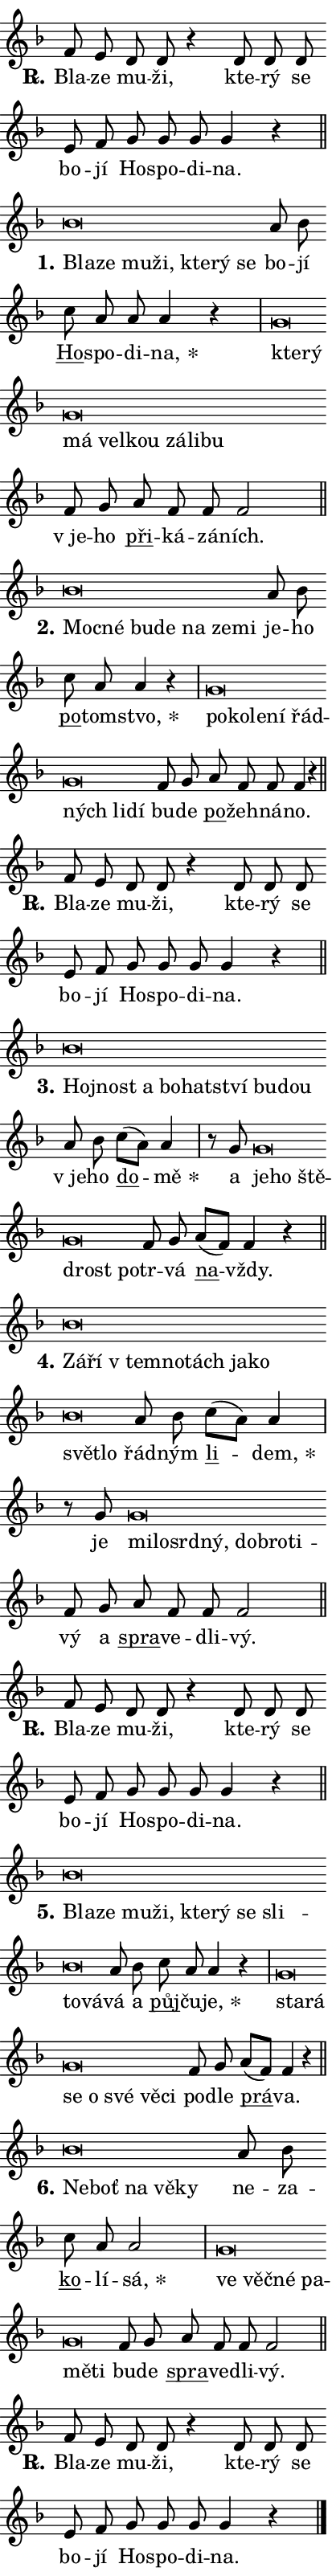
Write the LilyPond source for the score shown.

\version "2.24.0"
\header { tagline = "" }
\paper {
  indent = 0\cm
  top-margin = 0\cm
  right-margin = 0.13\cm % to fit lyric hyphens
  bottom-margin = 0\cm
  left-margin = 0\cm
  paper-width = 7\cm
  page-breaking = #ly:one-page-breaking
  system-system-spacing.basic-distance = #11
  score-system-spacing.basic-distance = #11
  ragged-last = ##f
}


%% Author: Thomas Morley
%% https://lists.gnu.org/archive/html/lilypond-user/2020-05/msg00002.html
#(define (line-position grob)
"Returns position of @var[grob} in current system:
   @code{'start}, if at first time-step
   @code{'end}, if at last time-step
   @code{'middle} otherwise
"
  (let* ((col (ly:item-get-column grob))
         (ln (ly:grob-object col 'left-neighbor))
         (rn (ly:grob-object col 'right-neighbor))
         (col-to-check-left (if (ly:grob? ln) ln col))
         (col-to-check-right (if (ly:grob? rn) rn col))
         (break-dir-left
           (and
             (ly:grob-property col-to-check-left 'non-musical #f)
             (ly:item-break-dir col-to-check-left)))
         (break-dir-right
           (and
             (ly:grob-property col-to-check-right 'non-musical #f)
             (ly:item-break-dir col-to-check-right))))
        (cond ((eqv? 1 break-dir-left) 'start)
              ((eqv? -1 break-dir-right) 'end)
              (else 'middle))))

#(define (tranparent-at-line-position vctor)
  (lambda (grob)
  "Relying on @code{line-position} select the relevant enry from @var{vctor}.
Used to determine transparency,"
    (case (line-position grob)
      ((end) (not (vector-ref vctor 0)))
      ((middle) (not (vector-ref vctor 1)))
      ((start) (not (vector-ref vctor 2))))))

noteHeadBreakVisibility =
#(define-music-function (break-visibility)(vector?)
"Makes @code{NoteHead}s transparent relying on @var{break-visibility}"
#{
  \override NoteHead.transparent =
    #(tranparent-at-line-position break-visibility)
#})

#(define delete-ledgers-for-transparent-note-heads
  (lambda (grob)
    "Reads whether a @code{NoteHead} is transparent.
If so this @code{NoteHead} is removed from @code{'note-heads} from
@var{grob}, which is supposed to be @code{LedgerLineSpanner}.
As a result ledgers are not printed for this @code{NoteHead}"
    (let* ((nhds-array (ly:grob-object grob 'note-heads))
           (nhds-list
             (if (ly:grob-array? nhds-array)
                 (ly:grob-array->list nhds-array)
                 '()))
           ;; Relies on the transparent-property being done before
           ;; Staff.LedgerLineSpanner.after-line-breaking is executed.
           ;; This is fragile ...
           (to-keep
             (remove
               (lambda (nhd)
                 (ly:grob-property nhd 'transparent #f))
               nhds-list)))
      ;; TODO find a better method to iterate over grob-arrays, similiar
      ;; to filter/remove etc for lists
      ;; For now rebuilt from scratch
      (set! (ly:grob-object grob 'note-heads)  '())
      (for-each
        (lambda (nhd)
          (ly:pointer-group-interface::add-grob grob 'note-heads nhd))
        to-keep))))

squashNotes = {
  \override NoteHead.X-extent = #'(-0.2 . 0.2)
  \override NoteHead.Y-extent = #'(-0.75 . 0)
  \override NoteHead.stencil =
    #(lambda (grob)
       (let ((pos (ly:grob-property grob 'staff-position)))
         (begin
           (if (< pos -7) (display "ERROR: Lower brevis then expected\n") (display ""))
           (if (<= pos -6) ly:text-interface::print ly:note-head::print))))
}
unSquashNotes = {
  \revert NoteHead.X-extent
  \revert NoteHead.Y-extent
  \revert NoteHead.stencil
}

hideNotes = \noteHeadBreakVisibility #begin-of-line-visible
unHideNotes = \noteHeadBreakVisibility #all-visible

% work-around for resetting accidentals
% https://lilypond.org/doc/v2.23/Documentation/notation/displaying-rhythms#unmetered-music
cadenzaMeasure = {
  \cadenzaOff
  \partial 1024 s1024
  \cadenzaOn
}

#(define-markup-command (accent layout props text) (markup?)
  "Underline accented syllable"
  (interpret-markup layout props
    #{\markup \override #'(offset . 4.3) \underline { #text }#}))

responsum = \markup \concat {
  "R" \hspace #-1.05 \path #0.1 #'((moveto 0 0.07) (lineto 0.9 0.8)) \hspace #0.05 "."
}

spaceSize = #0.6828661417322834 % exact space size for TeX Gyre Schola

\layout {
  \context {
    \Staff
    \remove "Time_signature_engraver"
    \override LedgerLineSpanner.after-line-breaking = #delete-ledgers-for-transparent-note-heads
  }
  \context {
    \Lyrics {
      \override LyricSpace.minimum-distance = \spaceSize
      \override LyricText.font-name = #"TeX Gyre Schola"
      \override LyricText.font-size = 1
      \override StanzaNumber.font-name = #"TeX Gyre Schola Bold"
      \override StanzaNumber.font-size = 1
    }
  }
  \context {
    \Score 
    \override NoteHead.text =
      #(lambda (grob) 
        (let ((pos (ly:grob-property grob 'staff-position)))
          #{\markup {
            \combine
              \halign #-0.55 \raise #(if (= pos -6) 0 0.5) \override #'(thickness . 2) \draw-line #'(3.2 . 0)
              \musicglyph "noteheads.sM1"
          }#}))
  }
}

% magnetic-lyrics.ily
%
%   written by
%     Jean Abou Samra <jean@abou-samra.fr>
%     Werner Lemberg <wl@gnu.org>
%
%   adapted by
%     Jiri Hon <jiri.hon@gmail.com>
%
% Version 2022-Apr-15

% https://www.mail-archive.com/lilypond-user@gnu.org/msg149350.html

#(define (Left_hyphen_pointer_engraver context)
   "Collect syllable-hyphen-syllable occurrences in lyrics and store
them in properties.  This engraver only looks to the left.  For
example, if the lyrics input is @code{foo -- bar}, it does the
following.

@itemize @bullet
@item
Set the @code{text} property of the @code{LyricHyphen} grob between
@q{foo} and @q{bar} to @code{foo}.

@item
Set the @code{left-hyphen} property of the @code{LyricText} grob with
text @q{foo} to the @code{LyricHyphen} grob between @q{foo} and
@q{bar}.
@end itemize

Use this auxiliary engraver in combination with the
@code{lyric-@/text::@/apply-@/magnetic-@/offset!} hook."
   (let ((hyphen #f)
         (text #f))
     (make-engraver
      (acknowledgers
       ((lyric-syllable-interface engraver grob source-engraver)
        (set! text grob)))
      (end-acknowledgers
       ((lyric-hyphen-interface engraver grob source-engraver)
        ;(when (not (grob::has-interface grob 'lyric-space-interface))
          (set! hyphen grob)));)
      ((stop-translation-timestep engraver)
       (when (and text hyphen)
         (ly:grob-set-object! text 'left-hyphen hyphen))
       (set! text #f)
       (set! hyphen #f)))))

#(define (lyric-text::apply-magnetic-offset! grob)
   "If the space between two syllables is less than the value in
property @code{LyricText@/.details@/.squash-threshold}, move the right
syllable to the left so that it gets concatenated with the left
syllable.

Use this function as a hook for
@code{LyricText@/.after-@/line-@/breaking} if the
@code{Left_@/hyphen_@/pointer_@/engraver} is active."
   (let ((hyphen (ly:grob-object grob 'left-hyphen #f)))
     (when hyphen
       (let ((left-text (ly:spanner-bound hyphen LEFT)))
         (when (grob::has-interface left-text 'lyric-syllable-interface)
           (let* ((common (ly:grob-common-refpoint grob left-text X))
                  (this-x-ext (ly:grob-extent grob common X))
                  (left-x-ext
                   (begin
                     ;; Trigger magnetism for left-text.
                     (ly:grob-property left-text 'after-line-breaking)
                     (ly:grob-extent left-text common X)))
                  ;; `delta` is the gap width between two syllables.
                  (delta (- (interval-start this-x-ext)
                            (interval-end left-x-ext)))
                  (details (ly:grob-property grob 'details))
                  (threshold (assoc-get 'squash-threshold details 0.2)))
             (when (< delta threshold)
               (let* (;; We have to manipulate the input text so that
                      ;; ligatures crossing syllable boundaries are not
                      ;; disabled.  For languages based on the Latin
                      ;; script this is essentially a beautification.
                      ;; However, for non-Western scripts it can be a
                      ;; necessity.
                      (lt (ly:grob-property left-text 'text))
                      (rt (ly:grob-property grob 'text))
                      (is-space (grob::has-interface hyphen 'lyric-space-interface))
                      (space (if is-space " " ""))
                      (extra-delta (if is-space spaceSize 0))
                      ;; Append new syllable.
                      (ltrt-space (if (and (string? lt) (string? rt))
                                (string-append lt space rt)
                                (make-concat-markup (list lt space rt))))
                      ;; Right-align `ltrt` to the right side.
                      (ltrt-space-markup (grob-interpret-markup
                               grob
                               (make-translate-markup
                                (cons (interval-length this-x-ext) 0)
                                (make-right-align-markup ltrt-space)))))
                 (begin
                   ;; Don't print `left-text`.
                   (ly:grob-set-property! left-text 'stencil #f)
                   ;; Set text and stencil (which holds all collected
                   ;; syllables so far) and shift it to the left.
                   (ly:grob-set-property! grob 'text ltrt-space)
                   (ly:grob-set-property! grob 'stencil ltrt-space-markup)
                   (ly:grob-translate-axis! grob (- (- delta extra-delta)) X))))))))))


#(define (lyric-hyphen::displace-bounds-first grob)
   ;; Make very sure this callback isn't triggered too early.
   (let ((left (ly:spanner-bound grob LEFT))
         (right (ly:spanner-bound grob RIGHT)))
     (ly:grob-property left 'after-line-breaking)
     (ly:grob-property right 'after-line-breaking)
     (ly:lyric-hyphen::print grob)))

squashThreshold = #0.4

\layout {
  \context {
    \Lyrics
    \consists #Left_hyphen_pointer_engraver
    \override LyricText.after-line-breaking =
      #lyric-text::apply-magnetic-offset!
    \override LyricHyphen.stencil = #lyric-hyphen::displace-bounds-first
    \override LyricText.details.squash-threshold = \squashThreshold
    \override LyricHyphen.minimum-distance = 0
    \override LyricHyphen.minimum-length = \squashThreshold
  }
}

squashText = \override LyricText.details.squash-threshold = 9999
unSquashText = \override LyricText.details.squash-threshold = \squashThreshold

leftText = \override LyricText.self-alignment-X = #LEFT
unLeftText = \revert LyricText.self-alignment-X

starOffset = #(lambda (grob) 
                (let ((x_offset (ly:self-alignment-interface::aligned-on-x-parent grob)))
                  (if (= x_offset 0) 0 (+ x_offset 1.2))))

star = #(define-music-function (syllable)(string?)
"Append star separator at the end of a syllable"
#{
  \once \override LyricText.X-offset = #starOffset
  \lyricmode { \markup {
    #syllable
    \override #'((font-name . "TeX Gyre Schola Bold")) \hspace #0.2 \lower #0.65 \larger "*"
  } }
#})

starAccent = #(define-music-function (syllable)(string?)
"Append star separator at the end of a syllable and make accent"
#{
  \once \override LyricText.X-offset = #starOffset
  \lyricmode { \markup {
    \accent #syllable
    \override #'((font-name . "TeX Gyre Schola Bold")) \hspace #0.2 \lower #0.65 \larger "*"
  } }
#})

breath = #(define-music-function (syllable)(string?)
"Append breathing indicator at the end of a syllable"
#{
  \lyricmode { \markup { #syllable "+" } }
#})

optionalBreath = #(define-music-function (syllable)(string?)
"Append optional breathing indicator at the end of a syllable"
#{
  \lyricmode { \markup { #syllable "(+)" } }
#})


\score {
    <<
        \new Voice = "melody" { \cadenzaOn \key f \major \relative { f'8 e d d r4 \bar "" d8 d d \bar "" e f \bar "" g g g g4 r \cadenzaMeasure \bar "||" \break } }
        \new Lyrics \lyricsto "melody" { \lyricmode { \set stanza = \responsum
Bla -- ze mu -- ži, kte -- rý se bo -- jí Ho -- spo -- di -- na. } }
    >>
    \layout {}
}

\score {
    <<
        \new Voice = "melody" { \cadenzaOn \key f \major \relative { \squashNotes bes'\breve*1/16 \hideNotes \breve*1/16 \bar "" \breve*1/16 \bar "" \breve*1/16 \bar "" \breve*1/16 \bar "" \breve*1/16 \breve*1/16 \bar "" \unHideNotes \unSquashNotes a8 bes \bar "" c a a a4 r \cadenzaMeasure \bar "|" \squashNotes g\breve*1/16 \hideNotes \breve*1/16 \bar "" \breve*1/16 \bar "" \breve*1/16 \bar "" \breve*1/16 \bar "" \breve*1/16 \bar "" \breve*1/16 \breve*1/16 \bar "" \unHideNotes \unSquashNotes f8 g \bar "" a f f f2 \cadenzaMeasure \bar "||" \break } }
        \new Lyrics \lyricsto "melody" { \lyricmode { \set stanza = "1."
\leftText Bla -- \squashText ze mu -- ži, kte -- rý se \unLeftText \unSquashText bo -- jí \markup \accent Ho -- spo -- di -- \star na, \leftText kte -- \squashText rý má vel -- kou zá -- li -- bu \unLeftText \unSquashText "v je" -- ho \markup \accent při -- ká -- zá -- ních. } }
    >>
    \layout {}
}

\score {
    <<
        \new Voice = "melody" { \cadenzaOn \key f \major \relative { \squashNotes bes'\breve*1/16 \hideNotes \breve*1/16 \bar "" \breve*1/16 \bar "" \breve*1/16 \bar "" \breve*1/16 \bar "" \breve*1/16 \breve*1/16 \bar "" \unHideNotes \unSquashNotes a8 bes \bar "" c a a4 r \cadenzaMeasure \bar "|" \squashNotes g\breve*1/16 \hideNotes \breve*1/16 \bar "" \breve*1/16 \bar "" \breve*1/16 \bar "" \breve*1/16 \bar "" \breve*1/16 \bar "" \breve*1/16 \breve*1/16 \bar "" \unHideNotes \unSquashNotes f8 g \bar "" a f f f4 r \cadenzaMeasure \bar "||" \break } }
        \new Lyrics \lyricsto "melody" { \lyricmode { \set stanza = "2."
\leftText Moc -- \squashText né bu -- de na ze -- mi \unLeftText \unSquashText je -- ho \markup \accent po -- tom -- \star stvo, \leftText po -- \squashText ko -- le -- ní řád -- ných li -- dí \unLeftText \unSquashText bu -- de \markup \accent po -- žeh -- ná -- no. } }
    >>
    \layout {}
}

\score {
    <<
        \new Voice = "melody" { \cadenzaOn \key f \major \relative { f'8 e d d r4 \bar "" d8 d d \bar "" e f \bar "" g g g g4 r \cadenzaMeasure \bar "||" \break } }
        \new Lyrics \lyricsto "melody" { \lyricmode { \set stanza = \responsum
Bla -- ze mu -- ži, kte -- rý se bo -- jí Ho -- spo -- di -- na. } }
    >>
    \layout {}
}

\score {
    <<
        \new Voice = "melody" { \cadenzaOn \key f \major \relative { \squashNotes bes'\breve*1/16 \hideNotes \breve*1/16 \bar "" \breve*1/16 \bar "" \breve*1/16 \bar "" \breve*1/16 \bar "" \breve*1/16 \bar "" \breve*1/16 \breve*1/16 \bar "" \unHideNotes \unSquashNotes a8 bes \bar "" c[( a)] a4 \cadenzaMeasure \bar "|" r8 g8 \squashNotes g\breve*1/16 \hideNotes \breve*1/16 \bar "" \breve*1/16 \bar "" \breve*1/16 \breve*1/16 \bar "" \unHideNotes \unSquashNotes f8 g \bar "" a[( f)] f4 r \cadenzaMeasure \bar "||" \break } }
        \new Lyrics \lyricsto "melody" { \lyricmode { \set stanza = "3."
\leftText Hoj -- \squashText nost a bo -- hat -- ství bu -- dou \unLeftText \unSquashText "v je" -- ho \markup \accent do -- \star mě a \leftText je -- \squashText ho ště -- drost po -- \unLeftText \unSquashText tr -- vá \markup \accent na -- vždy. } }
    >>
    \layout {}
}

\score {
    <<
        \new Voice = "melody" { \cadenzaOn \key f \major \relative { \squashNotes bes'\breve*1/16 \hideNotes \breve*1/16 \bar "" \breve*1/16 \bar "" \breve*1/16 \bar "" \breve*1/16 \bar "" \breve*1/16 \bar "" \breve*1/16 \bar "" \breve*1/16 \breve*1/16 \bar "" \unHideNotes \unSquashNotes a8 bes \bar "" c[( a)] a4 \cadenzaMeasure \bar "|" r8 g8 \squashNotes g\breve*1/16 \hideNotes \breve*1/16 \bar "" \breve*1/16 \bar "" \breve*1/16 \bar "" \breve*1/16 \bar "" \breve*1/16 \breve*1/16 \bar "" \unHideNotes \unSquashNotes f8 g \bar "" a f f f2 \cadenzaMeasure \bar "||" \break } }
        \new Lyrics \lyricsto "melody" { \lyricmode { \set stanza = "4."
\leftText Zá -- \squashText ří "v tem" -- no -- tách ja -- ko svět -- lo \unLeftText \unSquashText řád -- ným \markup \accent li -- \star dem, je \leftText mi -- \squashText lo -- srd -- ný, dob -- ro -- ti -- \unLeftText \unSquashText vý a \markup \accent spra -- ve -- dli -- vý. } }
    >>
    \layout {}
}

\score {
    <<
        \new Voice = "melody" { \cadenzaOn \key f \major \relative { f'8 e d d r4 \bar "" d8 d d \bar "" e f \bar "" g g g g4 r \cadenzaMeasure \bar "||" \break } }
        \new Lyrics \lyricsto "melody" { \lyricmode { \set stanza = \responsum
Bla -- ze mu -- ži, kte -- rý se bo -- jí Ho -- spo -- di -- na. } }
    >>
    \layout {}
}

\score {
    <<
        \new Voice = "melody" { \cadenzaOn \key f \major \relative { \squashNotes bes'\breve*1/16 \hideNotes \breve*1/16 \bar "" \breve*1/16 \bar "" \breve*1/16 \bar "" \breve*1/16 \bar "" \breve*1/16 \bar "" \breve*1/16 \bar "" \breve*1/16 \bar "" \breve*1/16 \breve*1/16 \bar "" \unHideNotes \unSquashNotes a8 bes \bar "" c a a4 r \cadenzaMeasure \bar "|" \squashNotes g\breve*1/16 \hideNotes \breve*1/16 \bar "" \breve*1/16 \bar "" \breve*1/16 \bar "" \breve*1/16 \bar "" \breve*1/16 \breve*1/16 \bar "" \unHideNotes \unSquashNotes f8 g \bar "" a[( f)] f4 r \cadenzaMeasure \bar "||" \break } }
        \new Lyrics \lyricsto "melody" { \lyricmode { \set stanza = "5."
\leftText Bla -- \squashText ze mu -- ži, kte -- rý se sli -- to -- vá -- \unLeftText \unSquashText vá a \markup \accent půj -- ču -- \star je, \leftText sta -- \squashText rá se o své vě -- ci \unLeftText \unSquashText po -- dle \markup \accent prá -- va. } }
    >>
    \layout {}
}

\score {
    <<
        \new Voice = "melody" { \cadenzaOn \key f \major \relative { \squashNotes bes'\breve*1/16 \hideNotes \breve*1/16 \bar "" \breve*1/16 \bar "" \breve*1/16 \breve*1/16 \bar "" \unHideNotes \unSquashNotes a8 bes \bar "" c a a2 \cadenzaMeasure \bar "|" \squashNotes g\breve*1/16 \hideNotes \breve*1/16 \bar "" \breve*1/16 \bar "" \breve*1/16 \bar "" \breve*1/16 \breve*1/16 \bar "" \unHideNotes \unSquashNotes f8 g \bar "" a f f f2 \cadenzaMeasure \bar "||" \break } }
        \new Lyrics \lyricsto "melody" { \lyricmode { \set stanza = "6."
\leftText Ne -- \squashText boť na vě -- ky \unLeftText \unSquashText ne -- za -- \markup \accent ko -- lí -- \star sá, \leftText ve \squashText věč -- né pa -- mě -- ti \unLeftText \unSquashText bu -- de \markup \accent spra -- ve -- dli -- vý. } }
    >>
    \layout {}
}

\score {
    <<
        \new Voice = "melody" { \cadenzaOn \key f \major \relative { f'8 e d d r4 \bar "" d8 d d \bar "" e f \bar "" g g g g4 r \cadenzaMeasure \bar "||" \break } \bar "|." }
        \new Lyrics \lyricsto "melody" { \lyricmode { \set stanza = \responsum
Bla -- ze mu -- ži, kte -- rý se bo -- jí Ho -- spo -- di -- na. } }
    >>
    \layout {}
}
